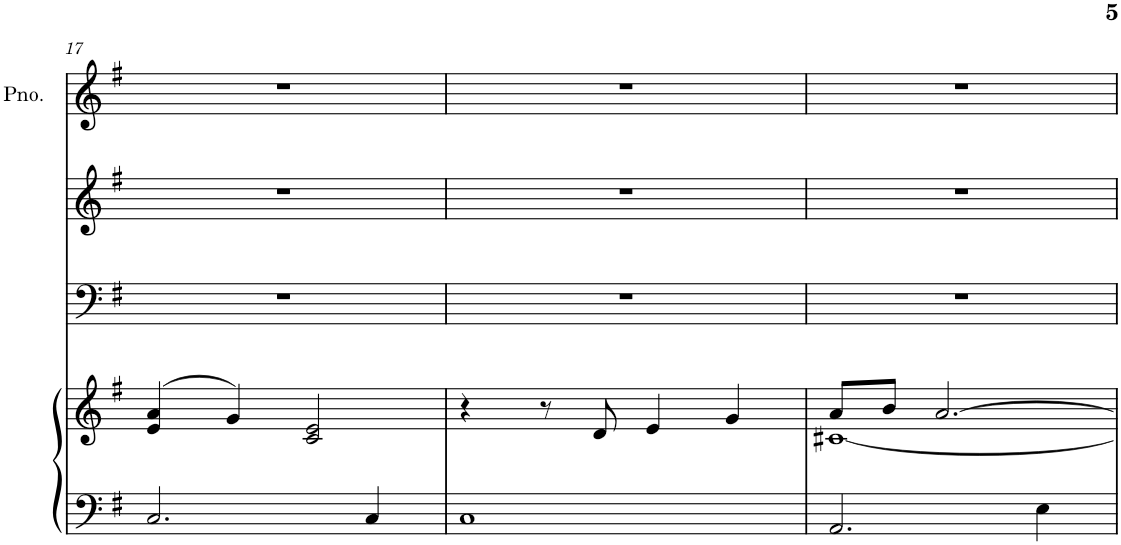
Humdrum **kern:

**kern	**kern	**kern	**kern	**kern
*part4	*part4	*part3	*part2	*part1
*staff5	*staff4	*staff3	*staff2	*staff1
*I"Piano	*	*I"Voice	*I"Voice	*I"Piano
*I'Pno	*	*I'V	*I'V	*I'Pno.
!!LO:PB:g=z
*clefF4	*clefG2	*clefF4	*clefG2	*clefG2
*k[f#]	*k[f#]	*k[f#]	*k[f#]	*k[f#]
*M4/4	*M4/4	*M4/4	*M4/4	*M4/4
=17	=17	=17	=17	=17
2.C/	(>4e/ 4a/	1r	1r	1r
.	4g/)	.	.	.
.	2c/ 2e/	.	.	.
4C/	.	.	.	.
=18	=18	=18	=18	=18
1C	4r	1r	1r	1r
.	8r	.	.	.
.	8d/	.	.	.
.	4e/	.	.	.
.	4g/	.	.	.
=19	=19	=19	=19	=19
*	*^	*	*	*
2.AA/	8a/L	[1c#X	1r	1r	1r
.	8b/J	.	.	.	.
.	[2.a/	.	.	.	.
4E\	.	.	.	.	.
*	*v	*v	*	*	*
=	=	=	=	=
*-	*-	*-	*-	*-
